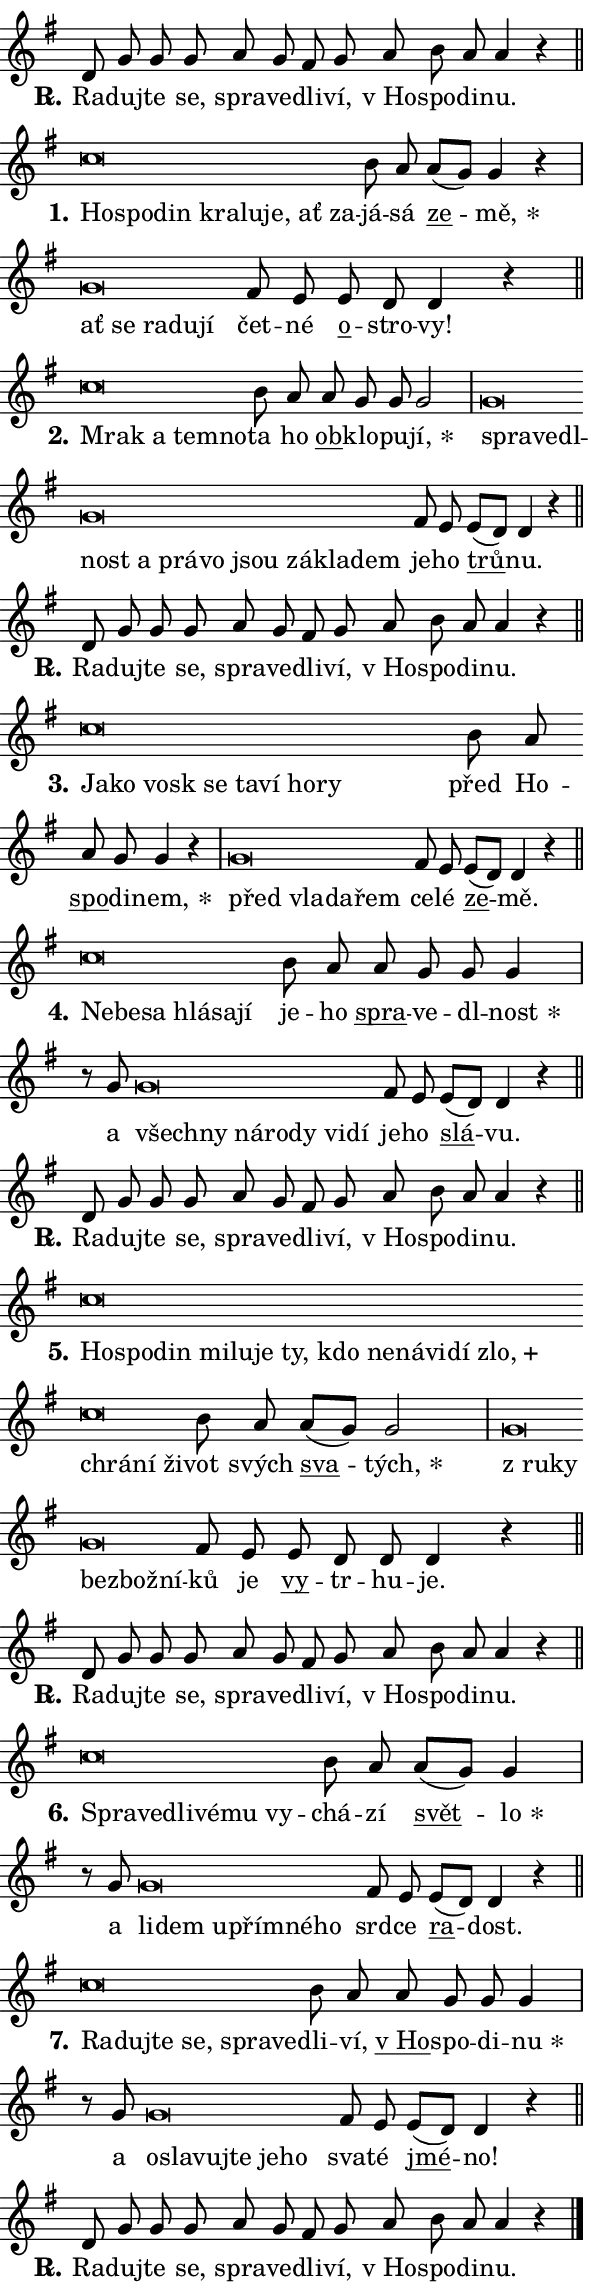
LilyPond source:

\version "2.24.0"
\header { tagline = "" }
\paper {
  indent = 0\cm
  top-margin = 0\cm
  right-margin = 0.13\cm % to fit lyric hyphens
  bottom-margin = 0\cm
  left-margin = 0\cm
  paper-width = 10\cm
  page-breaking = #ly:one-page-breaking
  system-system-spacing.basic-distance = #11
  score-system-spacing.basic-distance = #11
  ragged-last = ##f
}


%% Author: Thomas Morley
%% https://lists.gnu.org/archive/html/lilypond-user/2020-05/msg00002.html
#(define (line-position grob)
"Returns position of @var[grob} in current system:
   @code{'start}, if at first time-step
   @code{'end}, if at last time-step
   @code{'middle} otherwise
"
  (let* ((col (ly:item-get-column grob))
         (ln (ly:grob-object col 'left-neighbor))
         (rn (ly:grob-object col 'right-neighbor))
         (col-to-check-left (if (ly:grob? ln) ln col))
         (col-to-check-right (if (ly:grob? rn) rn col))
         (break-dir-left
           (and
             (ly:grob-property col-to-check-left 'non-musical #f)
             (ly:item-break-dir col-to-check-left)))
         (break-dir-right
           (and
             (ly:grob-property col-to-check-right 'non-musical #f)
             (ly:item-break-dir col-to-check-right))))
        (cond ((eqv? 1 break-dir-left) 'start)
              ((eqv? -1 break-dir-right) 'end)
              (else 'middle))))

#(define (tranparent-at-line-position vctor)
  (lambda (grob)
  "Relying on @code{line-position} select the relevant enry from @var{vctor}.
Used to determine transparency,"
    (case (line-position grob)
      ((end) (not (vector-ref vctor 0)))
      ((middle) (not (vector-ref vctor 1)))
      ((start) (not (vector-ref vctor 2))))))

noteHeadBreakVisibility =
#(define-music-function (break-visibility)(vector?)
"Makes @code{NoteHead}s transparent relying on @var{break-visibility}"
#{
  \override NoteHead.transparent =
    #(tranparent-at-line-position break-visibility)
#})

#(define delete-ledgers-for-transparent-note-heads
  (lambda (grob)
    "Reads whether a @code{NoteHead} is transparent.
If so this @code{NoteHead} is removed from @code{'note-heads} from
@var{grob}, which is supposed to be @code{LedgerLineSpanner}.
As a result ledgers are not printed for this @code{NoteHead}"
    (let* ((nhds-array (ly:grob-object grob 'note-heads))
           (nhds-list
             (if (ly:grob-array? nhds-array)
                 (ly:grob-array->list nhds-array)
                 '()))
           ;; Relies on the transparent-property being done before
           ;; Staff.LedgerLineSpanner.after-line-breaking is executed.
           ;; This is fragile ...
           (to-keep
             (remove
               (lambda (nhd)
                 (ly:grob-property nhd 'transparent #f))
               nhds-list)))
      ;; TODO find a better method to iterate over grob-arrays, similiar
      ;; to filter/remove etc for lists
      ;; For now rebuilt from scratch
      (set! (ly:grob-object grob 'note-heads)  '())
      (for-each
        (lambda (nhd)
          (ly:pointer-group-interface::add-grob grob 'note-heads nhd))
        to-keep))))

squashNotes = {
  \override NoteHead.X-extent = #'(-0.2 . 0.2)
  \override NoteHead.Y-extent = #'(-0.75 . 0)
  \override NoteHead.stencil =
    #(lambda (grob)
       (let ((pos (ly:grob-property grob 'staff-position)))
         (begin
           (if (< pos -7) (display "ERROR: Lower brevis then expected\n") (display ""))
           (if (<= pos -6) ly:text-interface::print ly:note-head::print))))
}
unSquashNotes = {
  \revert NoteHead.X-extent
  \revert NoteHead.Y-extent
  \revert NoteHead.stencil
}

hideNotes = \noteHeadBreakVisibility #begin-of-line-visible
unHideNotes = \noteHeadBreakVisibility #all-visible

% work-around for resetting accidentals
% https://lilypond.org/doc/v2.23/Documentation/notation/displaying-rhythms#unmetered-music
cadenzaMeasure = {
  \cadenzaOff
  \partial 1024 s1024
  \cadenzaOn
}

#(define-markup-command (accent layout props text) (markup?)
  "Underline accented syllable"
  (interpret-markup layout props
    #{\markup \override #'(offset . 4.3) \underline { #text }#}))

responsum = \markup \concat {
  "R" \hspace #-1.05 \path #0.1 #'((moveto 0 0.07) (lineto 0.9 0.8)) \hspace #0.05 "."
}

spaceSize = #0.6828661417322834 % exact space size for TeX Gyre Schola

\layout {
  \context {
    \Staff
    \remove "Time_signature_engraver"
    \override LedgerLineSpanner.after-line-breaking = #delete-ledgers-for-transparent-note-heads
  }
  \context {
    \Lyrics {
      \override LyricSpace.minimum-distance = \spaceSize
      \override LyricText.font-name = #"TeX Gyre Schola"
      \override LyricText.font-size = 1
      \override StanzaNumber.font-name = #"TeX Gyre Schola Bold"
      \override StanzaNumber.font-size = 1
    }
  }
  \context {
    \Score 
    \override NoteHead.text =
      #(lambda (grob) 
        (let ((pos (ly:grob-property grob 'staff-position)))
          #{\markup {
            \combine
              \halign #-0.55 \raise #(if (= pos -6) 0 0.5) \override #'(thickness . 2) \draw-line #'(3.2 . 0)
              \musicglyph "noteheads.sM1"
          }#}))
  }
}

% magnetic-lyrics.ily
%
%   written by
%     Jean Abou Samra <jean@abou-samra.fr>
%     Werner Lemberg <wl@gnu.org>
%
%   adapted by
%     Jiri Hon <jiri.hon@gmail.com>
%
% Version 2022-Apr-15

% https://www.mail-archive.com/lilypond-user@gnu.org/msg149350.html

#(define (Left_hyphen_pointer_engraver context)
   "Collect syllable-hyphen-syllable occurrences in lyrics and store
them in properties.  This engraver only looks to the left.  For
example, if the lyrics input is @code{foo -- bar}, it does the
following.

@itemize @bullet
@item
Set the @code{text} property of the @code{LyricHyphen} grob between
@q{foo} and @q{bar} to @code{foo}.

@item
Set the @code{left-hyphen} property of the @code{LyricText} grob with
text @q{foo} to the @code{LyricHyphen} grob between @q{foo} and
@q{bar}.
@end itemize

Use this auxiliary engraver in combination with the
@code{lyric-@/text::@/apply-@/magnetic-@/offset!} hook."
   (let ((hyphen #f)
         (text #f))
     (make-engraver
      (acknowledgers
       ((lyric-syllable-interface engraver grob source-engraver)
        (set! text grob)))
      (end-acknowledgers
       ((lyric-hyphen-interface engraver grob source-engraver)
        ;(when (not (grob::has-interface grob 'lyric-space-interface))
          (set! hyphen grob)));)
      ((stop-translation-timestep engraver)
       (when (and text hyphen)
         (ly:grob-set-object! text 'left-hyphen hyphen))
       (set! text #f)
       (set! hyphen #f)))))

#(define (lyric-text::apply-magnetic-offset! grob)
   "If the space between two syllables is less than the value in
property @code{LyricText@/.details@/.squash-threshold}, move the right
syllable to the left so that it gets concatenated with the left
syllable.

Use this function as a hook for
@code{LyricText@/.after-@/line-@/breaking} if the
@code{Left_@/hyphen_@/pointer_@/engraver} is active."
   (let ((hyphen (ly:grob-object grob 'left-hyphen #f)))
     (when hyphen
       (let ((left-text (ly:spanner-bound hyphen LEFT)))
         (when (grob::has-interface left-text 'lyric-syllable-interface)
           (let* ((common (ly:grob-common-refpoint grob left-text X))
                  (this-x-ext (ly:grob-extent grob common X))
                  (left-x-ext
                   (begin
                     ;; Trigger magnetism for left-text.
                     (ly:grob-property left-text 'after-line-breaking)
                     (ly:grob-extent left-text common X)))
                  ;; `delta` is the gap width between two syllables.
                  (delta (- (interval-start this-x-ext)
                            (interval-end left-x-ext)))
                  (details (ly:grob-property grob 'details))
                  (threshold (assoc-get 'squash-threshold details 0.2)))
             (when (< delta threshold)
               (let* (;; We have to manipulate the input text so that
                      ;; ligatures crossing syllable boundaries are not
                      ;; disabled.  For languages based on the Latin
                      ;; script this is essentially a beautification.
                      ;; However, for non-Western scripts it can be a
                      ;; necessity.
                      (lt (ly:grob-property left-text 'text))
                      (rt (ly:grob-property grob 'text))
                      (is-space (grob::has-interface hyphen 'lyric-space-interface))
                      (space (if is-space " " ""))
                      (extra-delta (if is-space spaceSize 0))
                      ;; Append new syllable.
                      (ltrt-space (if (and (string? lt) (string? rt))
                                (string-append lt space rt)
                                (make-concat-markup (list lt space rt))))
                      ;; Right-align `ltrt` to the right side.
                      (ltrt-space-markup (grob-interpret-markup
                               grob
                               (make-translate-markup
                                (cons (interval-length this-x-ext) 0)
                                (make-right-align-markup ltrt-space)))))
                 (begin
                   ;; Don't print `left-text`.
                   (ly:grob-set-property! left-text 'stencil #f)
                   ;; Set text and stencil (which holds all collected
                   ;; syllables so far) and shift it to the left.
                   (ly:grob-set-property! grob 'text ltrt-space)
                   (ly:grob-set-property! grob 'stencil ltrt-space-markup)
                   (ly:grob-translate-axis! grob (- (- delta extra-delta)) X))))))))))


#(define (lyric-hyphen::displace-bounds-first grob)
   ;; Make very sure this callback isn't triggered too early.
   (let ((left (ly:spanner-bound grob LEFT))
         (right (ly:spanner-bound grob RIGHT)))
     (ly:grob-property left 'after-line-breaking)
     (ly:grob-property right 'after-line-breaking)
     (ly:lyric-hyphen::print grob)))

squashThreshold = #0.4

\layout {
  \context {
    \Lyrics
    \consists #Left_hyphen_pointer_engraver
    \override LyricText.after-line-breaking =
      #lyric-text::apply-magnetic-offset!
    \override LyricHyphen.stencil = #lyric-hyphen::displace-bounds-first
    \override LyricText.details.squash-threshold = \squashThreshold
    \override LyricHyphen.minimum-distance = 0
    \override LyricHyphen.minimum-length = \squashThreshold
  }
}

squashText = \override LyricText.details.squash-threshold = 9999
unSquashText = \override LyricText.details.squash-threshold = \squashThreshold

leftText = \override LyricText.self-alignment-X = #LEFT
unLeftText = \revert LyricText.self-alignment-X

starOffset = #(lambda (grob) 
                (let ((x_offset (ly:self-alignment-interface::aligned-on-x-parent grob)))
                  (if (= x_offset 0) 0 (+ x_offset 1.2))))

star = #(define-music-function (syllable)(string?)
"Append star separator at the end of a syllable"
#{
  \once \override LyricText.X-offset = #starOffset
  \lyricmode { \markup {
    #syllable
    \override #'((font-name . "TeX Gyre Schola Bold")) \hspace #0.2 \lower #0.65 \larger "*"
  } }
#})

starAccent = #(define-music-function (syllable)(string?)
"Append star separator at the end of a syllable and make accent"
#{
  \once \override LyricText.X-offset = #starOffset
  \lyricmode { \markup {
    \accent #syllable
    \override #'((font-name . "TeX Gyre Schola Bold")) \hspace #0.2 \lower #0.65 \larger "*"
  } }
#})

breath = #(define-music-function (syllable)(string?)
"Append breathing indicator at the end of a syllable"
#{
  \lyricmode { \markup { #syllable "+" } }
#})

optionalBreath = #(define-music-function (syllable)(string?)
"Append optional breathing indicator at the end of a syllable"
#{
  \lyricmode { \markup { #syllable "(+)" } }
#})


\score {
    <<
        \new Voice = "melody" { \cadenzaOn \key g \major \relative { d'8 g g g a g \bar "" fis g \bar "" a b a a4 r \cadenzaMeasure \bar "||" \break } }
        \new Lyrics \lyricsto "melody" { \lyricmode { \set stanza = \responsum
Ra -- duj -- te se, spra -- ve -- dli -- ví, "v Ho" -- spo -- di -- nu. } }
    >>
    \layout {}
}

\score {
    <<
        \new Voice = "melody" { \cadenzaOn \key g \major \relative { \squashNotes c''\breve*1/16 \hideNotes \breve*1/16 \bar "" \breve*1/16 \bar "" \breve*1/16 \bar "" \breve*1/16 \bar "" \breve*1/16 \bar "" \breve*1/16 \breve*1/16 \bar "" \unHideNotes \unSquashNotes b8 a \bar "" a[( g)] g4 r \cadenzaMeasure \bar "|" \squashNotes g\breve*1/16 \hideNotes \breve*1/16 \bar "" \breve*1/16 \bar "" \breve*1/16 \breve*1/16 \bar "" \unHideNotes \unSquashNotes fis8 e \bar "" e d d4 r \cadenzaMeasure \bar "||" \break } }
        \new Lyrics \lyricsto "melody" { \lyricmode { \set stanza = "1."
\leftText Ho -- \squashText spo -- din kra -- lu -- je, ať za -- \unLeftText \unSquashText já -- sá \markup \accent ze -- \star mě, \leftText ať \squashText se ra -- du -- jí \unLeftText \unSquashText čet -- né \markup \accent o -- stro -- vy! } }
    >>
    \layout {}
}

\score {
    <<
        \new Voice = "melody" { \cadenzaOn \key g \major \relative { \squashNotes c''\breve*1/16 \hideNotes \breve*1/16 \bar "" \breve*1/16 \breve*1/16 \bar "" \unHideNotes \unSquashNotes b8 a \bar "" a g g g2 \cadenzaMeasure \bar "|" \squashNotes g\breve*1/16 \hideNotes \breve*1/16 \bar "" \breve*1/16 \bar "" \breve*1/16 \bar "" \breve*1/16 \bar "" \breve*1/16 \bar "" \breve*1/16 \bar "" \breve*1/16 \bar "" \breve*1/16 \bar "" \breve*1/16 \breve*1/16 \bar "" \unHideNotes \unSquashNotes fis8 e \bar "" e[( d)] d4 r \cadenzaMeasure \bar "||" \break } }
        \new Lyrics \lyricsto "melody" { \lyricmode { \set stanza = "2."
\leftText Mrak \squashText a tem -- no -- \unLeftText \unSquashText ta ho \markup \accent ob -- klo -- pu -- \star jí, \leftText spra -- \squashText ve -- dl -- nost a prá -- vo jsou zá -- kla -- dem \unLeftText \unSquashText je -- ho \markup \accent trů -- nu. } }
    >>
    \layout {}
}

\score {
    <<
        \new Voice = "melody" { \cadenzaOn \key g \major \relative { d'8 g g g a g \bar "" fis g \bar "" a b a a4 r \cadenzaMeasure \bar "||" \break } }
        \new Lyrics \lyricsto "melody" { \lyricmode { \set stanza = \responsum
Ra -- duj -- te se, spra -- ve -- dli -- ví, "v Ho" -- spo -- di -- nu. } }
    >>
    \layout {}
}

\score {
    <<
        \new Voice = "melody" { \cadenzaOn \key g \major \relative { \squashNotes c''\breve*1/16 \hideNotes \breve*1/16 \bar "" \breve*1/16 \bar "" \breve*1/16 \bar "" \breve*1/16 \bar "" \breve*1/16 \bar "" \breve*1/16 \breve*1/16 \bar "" \unHideNotes \unSquashNotes b8 a \bar "" a g g4 r \cadenzaMeasure \bar "|" \squashNotes g\breve*1/16 \hideNotes \breve*1/16 \bar "" \breve*1/16 \breve*1/16 \bar "" \unHideNotes \unSquashNotes fis8 e \bar "" e[( d)] d4 r \cadenzaMeasure \bar "||" \break } }
        \new Lyrics \lyricsto "melody" { \lyricmode { \set stanza = "3."
\leftText Ja -- \squashText ko vosk se ta -- ví ho -- ry \unLeftText \unSquashText před Ho -- \markup \accent spo -- di -- \star nem, \leftText před \squashText vla -- da -- řem \unLeftText \unSquashText ce -- lé \markup \accent ze -- mě. } }
    >>
    \layout {}
}

\score {
    <<
        \new Voice = "melody" { \cadenzaOn \key g \major \relative { \squashNotes c''\breve*1/16 \hideNotes \breve*1/16 \bar "" \breve*1/16 \bar "" \breve*1/16 \bar "" \breve*1/16 \breve*1/16 \bar "" \unHideNotes \unSquashNotes b8 a \bar "" a g g g4 \cadenzaMeasure \bar "|" r8 g8 \squashNotes g\breve*1/16 \hideNotes \breve*1/16 \bar "" \breve*1/16 \bar "" \breve*1/16 \bar "" \breve*1/16 \bar "" \breve*1/16 \breve*1/16 \bar "" \unHideNotes \unSquashNotes fis8 e \bar "" e[( d)] d4 r \cadenzaMeasure \bar "||" \break } }
        \new Lyrics \lyricsto "melody" { \lyricmode { \set stanza = "4."
\leftText Ne -- \squashText be -- sa hlá -- sa -- jí \unLeftText \unSquashText je -- ho \markup \accent spra -- ve -- dl -- \star nost a \leftText všech -- \squashText ny ná -- ro -- dy vi -- dí \unLeftText \unSquashText je -- ho \markup \accent slá -- vu. } }
    >>
    \layout {}
}

\score {
    <<
        \new Voice = "melody" { \cadenzaOn \key g \major \relative { d'8 g g g a g \bar "" fis g \bar "" a b a a4 r \cadenzaMeasure \bar "||" \break } }
        \new Lyrics \lyricsto "melody" { \lyricmode { \set stanza = \responsum
Ra -- duj -- te se, spra -- ve -- dli -- ví, "v Ho" -- spo -- di -- nu. } }
    >>
    \layout {}
}

\score {
    <<
        \new Voice = "melody" { \cadenzaOn \key g \major \relative { \squashNotes c''\breve*1/16 \hideNotes \breve*1/16 \bar "" \breve*1/16 \bar "" \breve*1/16 \bar "" \breve*1/16 \bar "" \breve*1/16 \bar "" \breve*1/16 \bar "" \breve*1/16 \bar "" \breve*1/16 \bar "" \breve*1/16 \bar "" \breve*1/16 \bar "" \breve*1/16 \bar "" \breve*1/16 \bar "" \breve*1/16 \bar "" \breve*1/16 \breve*1/16 \bar "" \unHideNotes \unSquashNotes b8 a \bar "" a[( g)] g2 \cadenzaMeasure \bar "|" \squashNotes g\breve*1/16 \hideNotes \breve*1/16 \bar "" \breve*1/16 \bar "" \breve*1/16 \breve*1/16 \bar "" \unHideNotes \unSquashNotes fis8 e \bar "" e d d d4 r \cadenzaMeasure \bar "||" \break } }
        \new Lyrics \lyricsto "melody" { \lyricmode { \set stanza = "5."
\leftText Ho -- \squashText spo -- din mi -- lu -- je ty, kdo ne -- ná -- vi -- dí \breath "zlo," chrá -- ní ži -- \unLeftText \unSquashText vot svých \markup \accent sva -- \star tých, \leftText "z ru" -- \squashText ky bez -- bož -- ní -- \unLeftText \unSquashText ků je \markup \accent vy -- tr -- hu -- je. } }
    >>
    \layout {}
}

\score {
    <<
        \new Voice = "melody" { \cadenzaOn \key g \major \relative { d'8 g g g a g \bar "" fis g \bar "" a b a a4 r \cadenzaMeasure \bar "||" \break } }
        \new Lyrics \lyricsto "melody" { \lyricmode { \set stanza = \responsum
Ra -- duj -- te se, spra -- ve -- dli -- ví, "v Ho" -- spo -- di -- nu. } }
    >>
    \layout {}
}

\score {
    <<
        \new Voice = "melody" { \cadenzaOn \key g \major \relative { \squashNotes c''\breve*1/16 \hideNotes \breve*1/16 \bar "" \breve*1/16 \bar "" \breve*1/16 \bar "" \breve*1/16 \breve*1/16 \bar "" \unHideNotes \unSquashNotes b8 a \bar "" a[( g)] g4 \cadenzaMeasure \bar "|" r8 g8 \squashNotes g\breve*1/16 \hideNotes \breve*1/16 \bar "" \breve*1/16 \bar "" \breve*1/16 \bar "" \breve*1/16 \breve*1/16 \bar "" \unHideNotes \unSquashNotes fis8 e \bar "" e[( d)] d4 r \cadenzaMeasure \bar "||" \break } }
        \new Lyrics \lyricsto "melody" { \lyricmode { \set stanza = "6."
\leftText Spra -- \squashText ve -- dli -- vé -- mu vy -- \unLeftText \unSquashText chá -- zí \markup \accent svět -- \star lo a \leftText li -- \squashText dem u -- přím -- né -- ho \unLeftText \unSquashText srd -- ce \markup \accent ra -- dost. } }
    >>
    \layout {}
}

\score {
    <<
        \new Voice = "melody" { \cadenzaOn \key g \major \relative { \squashNotes c''\breve*1/16 \hideNotes \breve*1/16 \bar "" \breve*1/16 \bar "" \breve*1/16 \bar "" \breve*1/16 \breve*1/16 \bar "" \unHideNotes \unSquashNotes b8 a \bar "" a g g g4 \cadenzaMeasure \bar "|" r8 g8 \squashNotes g\breve*1/16 \hideNotes \breve*1/16 \bar "" \breve*1/16 \bar "" \breve*1/16 \bar "" \breve*1/16 \breve*1/16 \bar "" \unHideNotes \unSquashNotes fis8 e \bar "" e[( d)] d4 r \cadenzaMeasure \bar "||" \break } }
        \new Lyrics \lyricsto "melody" { \lyricmode { \set stanza = "7."
\leftText Ra -- \squashText duj -- te se, spra -- ve -- \unLeftText \unSquashText dli -- ví, \markup \accent "v Ho" -- spo -- di -- \star nu a \leftText o -- \squashText sla -- vuj -- te je -- ho \unLeftText \unSquashText sva -- té \markup \accent jmé -- no! } }
    >>
    \layout {}
}

\score {
    <<
        \new Voice = "melody" { \cadenzaOn \key g \major \relative { d'8 g g g a g \bar "" fis g \bar "" a b a a4 r \cadenzaMeasure \bar "||" \break } \bar "|." }
        \new Lyrics \lyricsto "melody" { \lyricmode { \set stanza = \responsum
Ra -- duj -- te se, spra -- ve -- dli -- ví, "v Ho" -- spo -- di -- nu. } }
    >>
    \layout {}
}
